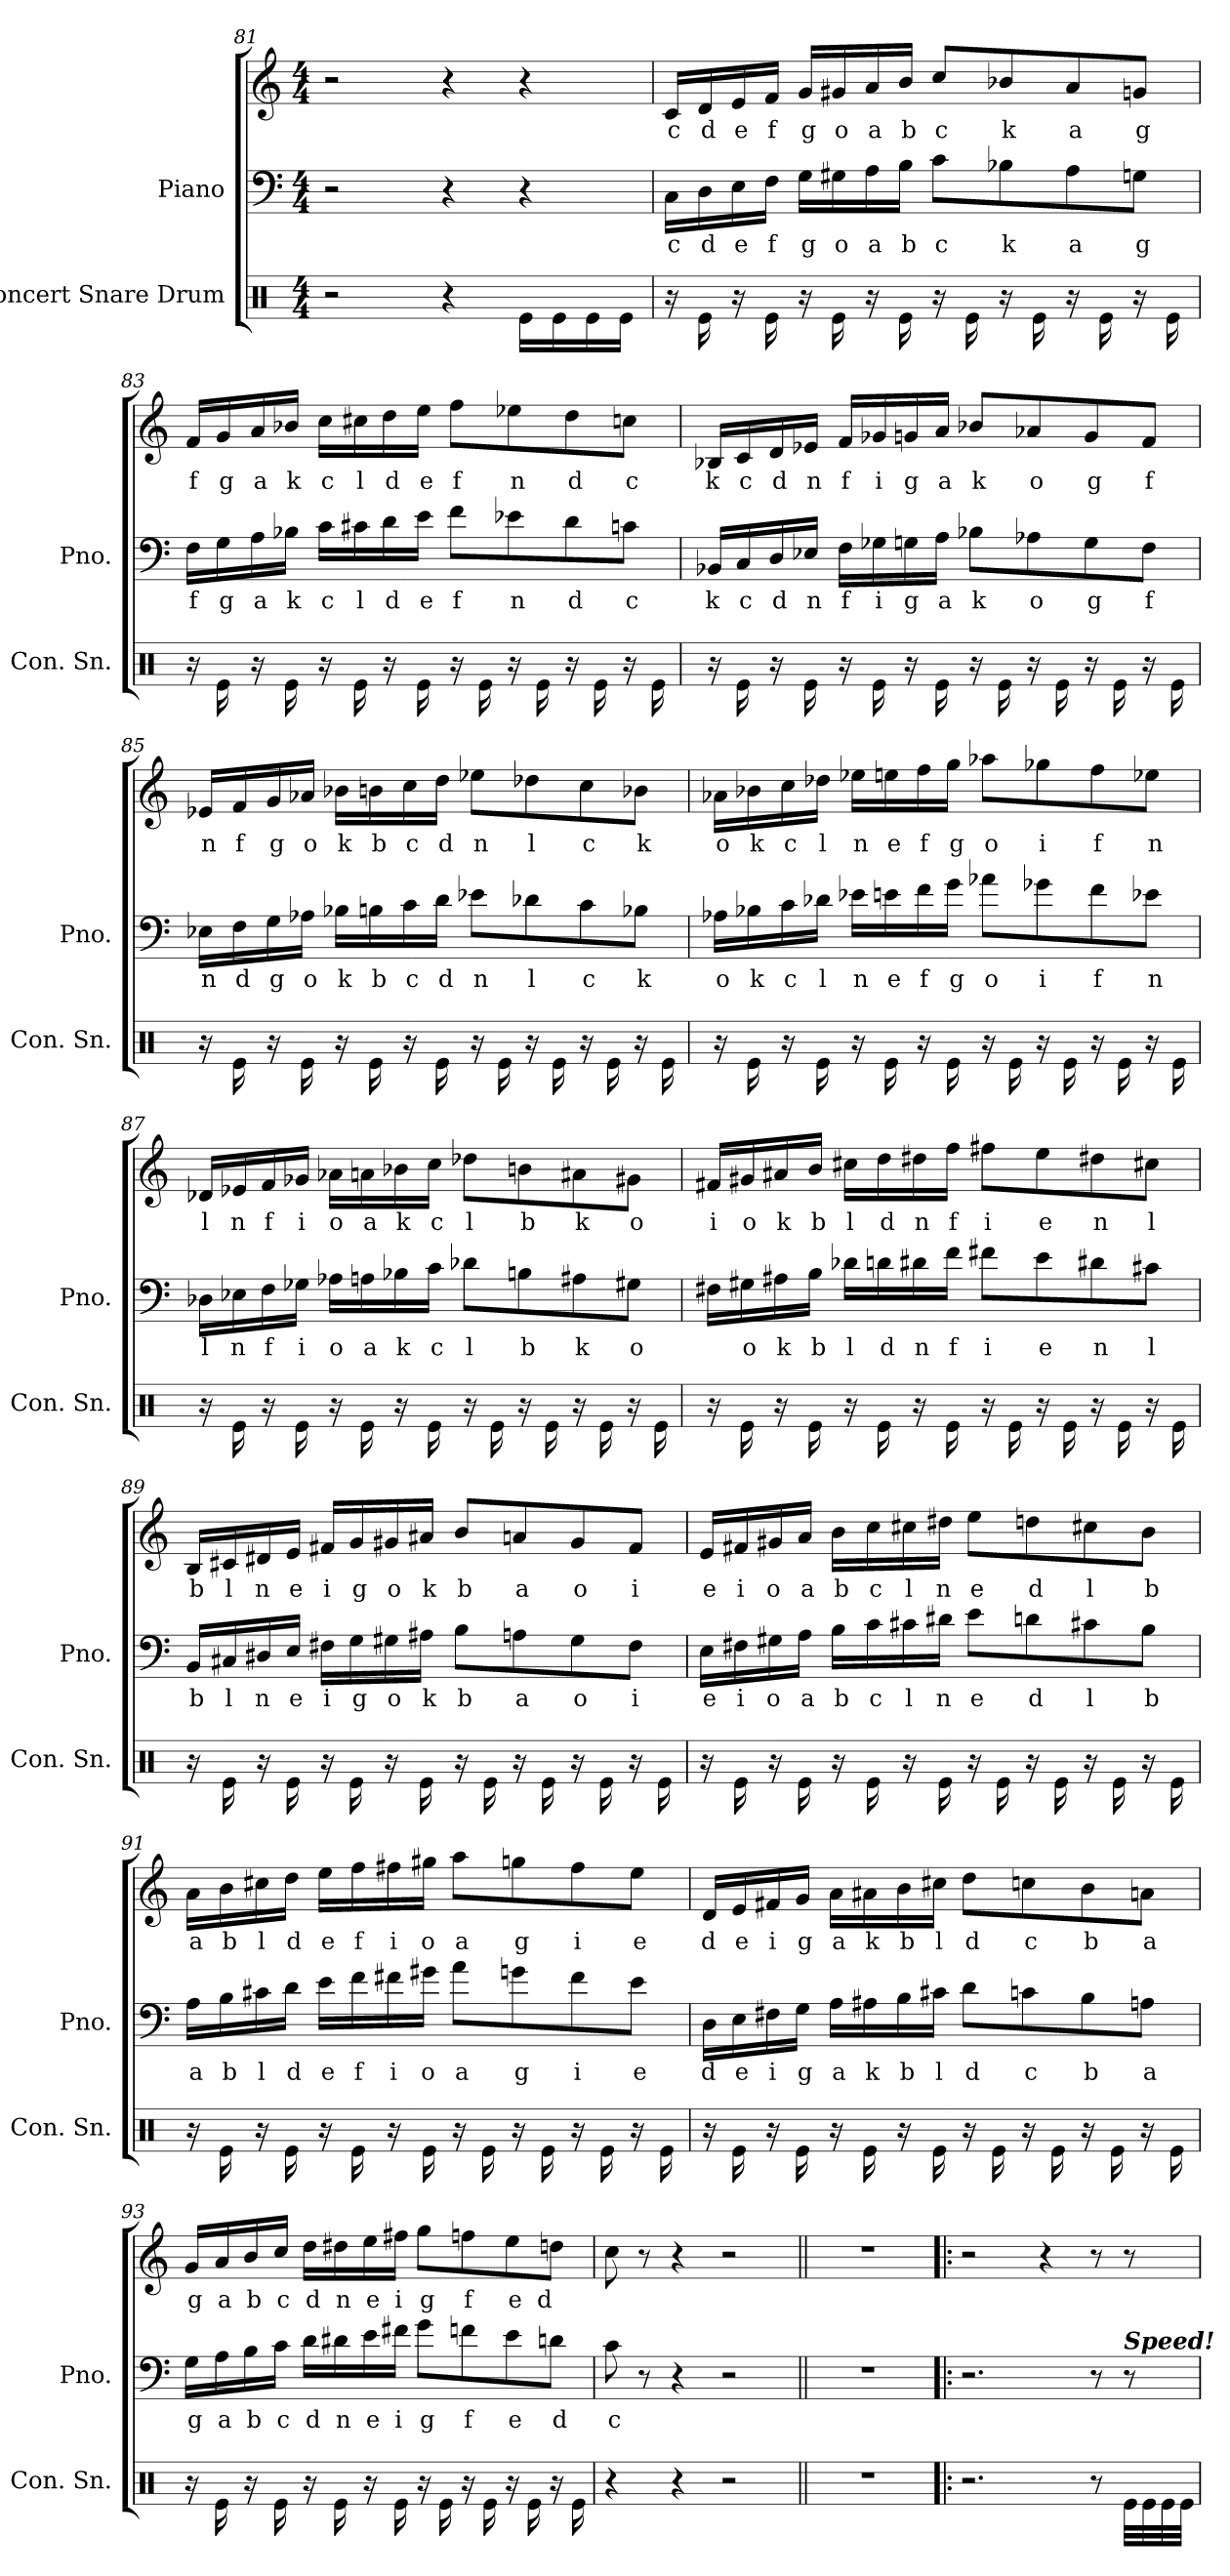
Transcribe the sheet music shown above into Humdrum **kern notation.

**kern	**kern	**text	**kern	**text
*part2	*part1	*part1	*part1	*part1
*staff3	*staff2	*staff2	*staff1	*staff1
*I"Concert Snare Drum	*I"Piano	*	*	*
*I'Con. Sn.	*I'Pno.	*	*	*
!!LO:LB:g=z
*clefX	*clefF4	*	*clefG2	*
*k[]	*k[]	*	*k[]	*
*M4/4	*M4/4	*	*M4/4	*
=81	=81	=81	=81	=81
2r	2r	.	2r	.
4r	4r	.	4r	.
16Re\LL	4r	.	4r	.
16Re\	.	.	.	.
16Re\	.	.	.	.
16Re\JJ	.	.	.	.
=82	=82	=82	=82	=82
!	!	!LO:LY:b	!	!LO:LY:b
16r	16C\LL	c	16c/LL	c
!	!	!LO:LY:b	!	!LO:LY:b
16Re\	16D\	d	16d/	d
!	!	!LO:LY:b	!	!LO:LY:b
16r	16E\	e	16e/	e
!	!	!LO:LY:b	!	!LO:LY:b
16Re\	16F\JJ	f	16f/JJ	f
!	!	!LO:LY:b	!	!LO:LY:b
16r	16G\LL	g	16g/LL	g
!	!	!LO:LY:b	!	!LO:LY:b
16Re\	16G#X\	o	16g#X/	o
!	!	!LO:LY:b	!	!LO:LY:b
16r	16A\	a	16a/	a
!	!	!LO:LY:b	!	!LO:LY:b
16Re\	16B\JJ	b	16b/JJ	b
!	!	!LO:LY:b	!	!LO:LY:b
16r	8c\L	c	8cc/L	c
16Re\	.	.	.	.
!	!	!LO:LY:b	!	!LO:LY:b
16r	8B-X\	k	8b-X/	k
16Re\	.	.	.	.
!	!	!LO:LY:b	!	!LO:LY:b
16r	8A\	a	8a/	a
16Re\	.	.	.	.
!	!	!LO:LY:b	!	!LO:LY:b
16r	8Gn\J	g	8gn/J	g
16Re\	.	.	.	.
=83	=83	=83	=83	=83
!	!	!LO:LY:b	!	!LO:LY:b
16r	16F\LL	f	16f/LL	f
!	!	!LO:LY:b	!	!LO:LY:b
16Re\	16G\	g	16g/	g
!	!	!LO:LY:b	!	!LO:LY:b
16r	16A\	a	16a/	a
!	!	!LO:LY:b	!	!LO:LY:b
16Re\	16B-X\JJ	k	16b-X/JJ	k
!	!	!LO:LY:b	!	!LO:LY:b
16r	16c\LL	c	16cc\LL	c
!	!	!LO:LY:b	!	!LO:LY:b
16Re\	16c#X\	l	16cc#X\	l
!	!	!LO:LY:b	!	!LO:LY:b
16r	16d\	d	16dd\	d
!	!	!LO:LY:b	!	!LO:LY:b
16Re\	16e\JJ	e	16ee\JJ	e
!	!	!LO:LY:b	!	!LO:LY:b
16r	8f\L	f	8ff\L	f
16Re\	.	.	.	.
!	!	!LO:LY:b	!	!LO:LY:b
16r	8e-X\	n	8ee-X\	n
16Re\	.	.	.	.
!	!	!LO:LY:b	!	!LO:LY:b
16r	8d\	d	8dd\	d
16Re\	.	.	.	.
!	!	!LO:LY:b	!	!LO:LY:b
16r	8cn\J	c	8ccn\J	c
16Re\	.	.	.	.
!!LO:PB:g=z
=84	=84	=84	=84	=84
!	!	!LO:LY:b	!	!LO:LY:b
16r	16BB-X/LL	k	16B-X/LL	k
!	!	!LO:LY:b	!	!LO:LY:b
16Re\	16C/	c	16c/	c
!	!	!LO:LY:b	!	!LO:LY:b
16r	16D/	d	16d/	d
!	!	!LO:LY:b	!	!LO:LY:b
16Re\	16E-X/JJ	n	16e-X/JJ	n
!	!	!LO:LY:b	!	!LO:LY:b
16r	16F\LL	f	16f/LL	f
!	!	!LO:LY:b	!	!LO:LY:b
16Re\	16G-X\	i	16g-X/	i
!	!	!LO:LY:b	!	!LO:LY:b
16r	16Gn\	g	16gn/	g
!	!	!LO:LY:b	!	!LO:LY:b
16Re\	16A\JJ	a	16a/JJ	a
!	!	!LO:LY:b	!	!LO:LY:b
16r	8B-X\L	k	8b-X/L	k
16Re\	.	.	.	.
!	!	!LO:LY:b	!	!LO:LY:b
16r	8A-X\	o	8a-X/	o
16Re\	.	.	.	.
!	!	!LO:LY:b	!	!LO:LY:b
16r	8G\	g	8g/	g
16Re\	.	.	.	.
!	!	!LO:LY:b	!	!LO:LY:b
16r	8F\J	f	8f/J	f
16Re\	.	.	.	.
=85	=85	=85	=85	=85
!	!	!LO:LY:b	!	!LO:LY:b
16r	16E-X\LL	n	16e-X/LL	n
!	!	!LO:LY:b	!	!LO:LY:b
16Re\	16F\	d	16f/	f
!	!	!LO:LY:b	!	!LO:LY:b
16r	16G\	g	16g/	g
!	!	!LO:LY:b	!	!LO:LY:b
16Re\	16A-X\JJ	o	16a-X/JJ	o
!	!	!LO:LY:b	!	!LO:LY:b
16r	16B-X\LL	k	16b-X\LL	k
!	!	!LO:LY:b	!	!LO:LY:b
16Re\	16Bn\	b	16bn\	b
!	!	!LO:LY:b	!	!LO:LY:b
16r	16c\	c	16cc\	c
!	!	!LO:LY:b	!	!LO:LY:b
16Re\	16d\JJ	d	16dd\JJ	d
!	!	!LO:LY:b	!	!LO:LY:b
16r	8e-X\L	n	8ee-X\L	n
16Re\	.	.	.	.
!	!	!LO:LY:b	!	!LO:LY:b
16r	8d-X\	l	8dd-X\	l
16Re\	.	.	.	.
!	!	!LO:LY:b	!	!LO:LY:b
16r	8c\	c	8cc\	c
16Re\	.	.	.	.
!	!	!LO:LY:b	!	!LO:LY:b
16r	8B-X\J	k	8b-X\J	k
16Re\	.	.	.	.
!!LO:LB:g=z
=86	=86	=86	=86	=86
!	!	!LO:LY:b	!	!LO:LY:b
16r	16A-X\LL	o	16a-X\LL	o
!	!	!LO:LY:b	!	!LO:LY:b
16Re\	16B-X\	k	16b-X\	k
!	!	!LO:LY:b	!	!LO:LY:b
16r	16c\	c	16cc\	c
!	!	!LO:LY:b	!	!LO:LY:b
16Re\	16d-X\JJ	l	16dd-X\JJ	l
!	!	!LO:LY:b	!	!LO:LY:b
16r	16e-X\LL	n	16ee-X\LL	n
!	!	!LO:LY:b	!	!LO:LY:b
16Re\	16en\	e	16een\	e
!	!	!LO:LY:b	!	!LO:LY:b
16r	16f\	f	16ff\	f
!	!	!LO:LY:b	!	!LO:LY:b
16Re\	16g\JJ	g	16gg\JJ	g
!	!	!LO:LY:b	!	!LO:LY:b
16r	8a-X\L	o	8aa-X\L	o
16Re\	.	.	.	.
!	!	!LO:LY:b	!	!LO:LY:b
16r	8g-X\	i	8gg-X\	i
16Re\	.	.	.	.
!	!	!LO:LY:b	!	!LO:LY:b
16r	8f\	f	8ff\	f
16Re\	.	.	.	.
!	!	!LO:LY:b	!	!LO:LY:b
16r	8e-X\J	n	8ee-X\J	n
16Re\	.	.	.	.
=87	=87	=87	=87	=87
!	!	!LO:LY:b	!	!LO:LY:b
16r	16D-X\LL	l	16d-X/LL	l
!	!	!LO:LY:b	!	!LO:LY:b
16Re\	16E-X\	n	16e-X/	n
!	!	!LO:LY:b	!	!LO:LY:b
16r	16F\	f	16f/	f
!	!	!LO:LY:b	!	!LO:LY:b
16Re\	16G-X\JJ	i	16g-X/JJ	i
!	!	!LO:LY:b	!	!LO:LY:b
16r	16A-X\LL	o	16a-X\LL	o
!	!	!LO:LY:b	!	!LO:LY:b
16Re\	16An\	a	16an\	a
!	!	!LO:LY:b	!	!LO:LY:b
16r	16B-X\	k	16b-X\	k
!	!	!LO:LY:b	!	!LO:LY:b
16Re\	16c\JJ	c	16cc\JJ	c
!	!	!LO:LY:b	!	!LO:LY:b
16r	8d-X\L	l	8dd-X\L	l
16Re\	.	.	.	.
!	!	!LO:LY:b	!	!LO:LY:b
16r	8Bn\	b	8bn\	b
16Re\	.	.	.	.
!	!	!LO:LY:b	!	!LO:LY:b
16r	8A#X\	k	8a#X\	k
16Re\	.	.	.	.
!	!	!LO:LY:b	!	!LO:LY:b
16r	8G#X\J	o	8g#X\J	o
16Re\	.	.	.	.
!!LO:LB:g=z
=88	=88	=88	=88	=88
!	!	!	!	!LO:LY:b
16r	16F#X\LL	.	16f#X/LL	i
!	!	!LO:LY:b	!	!LO:LY:b
16Re\	16G#X\	o	16g#X/	o
!	!	!LO:LY:b	!	!LO:LY:b
16r	16A#X\	k	16a#X/	k
!	!	!LO:LY:b	!	!LO:LY:b
16Re\	16B\JJ	b	16b/JJ	b
!	!	!LO:LY:b	!	!LO:LY:b
16r	16d-X\LL	l	16cc#X\LL	l
!	!	!LO:LY:b	!	!LO:LY:b
16Re\	16dn\	d	16dd\	d
!	!	!LO:LY:b	!	!LO:LY:b
16r	16d#X\	n	16dd#X\	n
!	!	!LO:LY:b	!	!LO:LY:b
16Re\	16f\JJ	f	16ff\JJ	f
!	!	!LO:LY:b	!	!LO:LY:b
16r	8f#X\L	i	8ff#X\L	i
16Re\	.	.	.	.
!	!	!LO:LY:b	!	!LO:LY:b
16r	8e\	e	8ee\	e
16Re\	.	.	.	.
!	!	!LO:LY:b	!	!LO:LY:b
16r	8d#X\	n	8dd#X\	n
16Re\	.	.	.	.
!	!	!LO:LY:b	!	!LO:LY:b
16r	8c#X\J	l	8cc#X\J	l
16Re\	.	.	.	.
=89	=89	=89	=89	=89
!	!	!LO:LY:b	!	!LO:LY:b
16r	16BB/LL	b	16B/LL	b
!	!	!LO:LY:b	!	!LO:LY:b
16Re\	16C#X/	l	16c#X/	l
!	!	!LO:LY:b	!	!LO:LY:b
16r	16D#X/	n	16d#X/	n
!	!	!LO:LY:b	!	!LO:LY:b
16Re\	16E/JJ	e	16e/JJ	e
!	!	!LO:LY:b	!	!LO:LY:b
16r	16F#X\LL	i	16f#X/LL	i
!	!	!LO:LY:b	!	!LO:LY:b
16Re\	16G\	g	16g/	g
!	!	!LO:LY:b	!	!LO:LY:b
16r	16G#X\	o	16g#X/	o
!	!	!LO:LY:b	!	!LO:LY:b
16Re\	16A#X\JJ	k	16a#X/JJ	k
!	!	!LO:LY:b	!	!LO:LY:b
16r	8B\L	b	8b/L	b
16Re\	.	.	.	.
!	!	!LO:LY:b	!	!LO:LY:b
16r	8An\	a	8an/	a
16Re\	.	.	.	.
!	!	!LO:LY:b	!	!LO:LY:b
16r	8G#\	o	8g#/	o
16Re\	.	.	.	.
!	!	!LO:LY:b	!	!LO:LY:b
16r	8F#\J	i	8f#/J	i
16Re\	.	.	.	.
!!LO:LB:g=z
=90	=90	=90	=90	=90
!	!	!LO:LY:b	!	!LO:LY:b
16r	16E\LL	e	16e/LL	e
!	!	!LO:LY:b	!	!LO:LY:b
16Re\	16F#X\	i	16f#X/	i
!	!	!LO:LY:b	!	!LO:LY:b
16r	16G#X\	o	16g#X/	o
!	!	!LO:LY:b	!	!LO:LY:b
16Re\	16A\JJ	a	16a/JJ	a
!	!	!LO:LY:b	!	!LO:LY:b
16r	16B\LL	b	16b\LL	b
!	!	!LO:LY:b	!	!LO:LY:b
16Re\	16c\	c	16cc\	c
!	!	!LO:LY:b	!	!LO:LY:b
16r	16c#X\	l	16cc#X\	l
!	!	!LO:LY:b	!	!LO:LY:b
16Re\	16d#X\JJ	n	16dd#X\JJ	n
!	!	!LO:LY:b	!	!LO:LY:b
16r	8e\L	e	8ee\L	e
16Re\	.	.	.	.
!	!	!LO:LY:b	!	!LO:LY:b
16r	8dn\	d	8ddn\	d
16Re\	.	.	.	.
!	!	!LO:LY:b	!	!LO:LY:b
16r	8c#X\	l	8cc#X\	l
16Re\	.	.	.	.
!	!	!LO:LY:b	!	!LO:LY:b
16r	8B\J	b	8b\J	b
16Re\	.	.	.	.
=91	=91	=91	=91	=91
!	!	!LO:LY:b	!	!LO:LY:b
16r	16A\LL	a	16a\LL	a
!	!	!LO:LY:b	!	!LO:LY:b
16Re\	16B\	b	16b\	b
!	!	!LO:LY:b	!	!LO:LY:b
16r	16c#X\	l	16cc#X\	l
!	!	!LO:LY:b	!	!LO:LY:b
16Re\	16d\JJ	d	16dd\JJ	d
!	!	!LO:LY:b	!	!LO:LY:b
16r	16e\LL	e	16ee\LL	e
!	!	!LO:LY:b	!	!LO:LY:b
16Re\	16f\	f	16ff\	f
!	!	!LO:LY:b	!	!LO:LY:b
16r	16f#X\	i	16ff#X\	i
!	!	!LO:LY:b	!	!LO:LY:b
16Re\	16g#X\JJ	o	16gg#X\JJ	o
!	!	!LO:LY:b	!	!LO:LY:b
16r	8a\L	a	8aa\L	a
16Re\	.	.	.	.
!	!	!LO:LY:b	!	!LO:LY:b
16r	8gn\	g	8ggn\	g
16Re\	.	.	.	.
!	!	!LO:LY:b	!	!LO:LY:b
16r	8f#\	i	8ff#\	i
16Re\	.	.	.	.
!	!	!LO:LY:b	!	!LO:LY:b
16r	8e\J	e	8ee\J	e
16Re\	.	.	.	.
!!LO:PB:g=z
=92	=92	=92	=92	=92
!	!	!LO:LY:b	!	!LO:LY:b
16r	16D\LL	d	16d/LL	d
!	!	!LO:LY:b	!	!LO:LY:b
16Re\	16E\	e	16e/	e
!	!	!LO:LY:b	!	!LO:LY:b
16r	16F#X\	i	16f#X/	i
!	!	!LO:LY:b	!	!LO:LY:b
16Re\	16G\JJ	g	16g/JJ	g
!	!	!LO:LY:b	!	!LO:LY:b
16r	16A\LL	a	16a\LL	a
!	!	!LO:LY:b	!	!LO:LY:b
16Re\	16A#X\	k	16a#X\	k
!	!	!LO:LY:b	!	!LO:LY:b
16r	16B\	b	16b\	b
!	!	!LO:LY:b	!	!LO:LY:b
16Re\	16c#X\JJ	l	16cc#X\JJ	l
!	!	!LO:LY:b	!	!LO:LY:b
16r	8d\L	d	8dd\L	d
16Re\	.	.	.	.
!	!	!LO:LY:b	!	!LO:LY:b
16r	8cn\	c	8ccn\	c
16Re\	.	.	.	.
!	!	!LO:LY:b	!	!LO:LY:b
16r	8B\	b	8b\	b
16Re\	.	.	.	.
!	!	!LO:LY:b	!	!LO:LY:b
16r	8An\J	a	8an\J	a
16Re\	.	.	.	.
=93	=93	=93	=93	=93
!	!	!LO:LY:b	!	!LO:LY:b
16r	16G\LL	g	16g/LL	g
!	!	!LO:LY:b	!	!LO:LY:b
16Re\	16A\	a	16a/	a
!	!	!LO:LY:b	!	!LO:LY:b
16r	16B\	b	16b/	b
!	!	!LO:LY:b	!	!LO:LY:b
16Re\	16c\JJ	c	16cc/JJ	c
!	!	!LO:LY:b	!	!LO:LY:b
16r	16d\LL	d	16dd\LL	d
!	!	!LO:LY:b	!	!LO:LY:b
16Re\	16d#X\	n	16dd#X\	n
!	!	!LO:LY:b	!	!LO:LY:b
16r	16e\	e	16ee\	e
!	!	!LO:LY:b	!	!LO:LY:b
16Re\	16f#X\JJ	i	16ff#X\JJ	i
!	!	!LO:LY:b	!	!LO:LY:b
16r	8g\L	g	8gg\L	g
16Re\	.	.	.	.
!	!	!LO:LY:b	!	!LO:LY:b
16r	8fn\	f	8ffn\	f
16Re\	.	.	.	.
!	!	!LO:LY:b	!	!LO:LY:b
16r	8e\	e	8ee\	e
16Re\	.	.	.	.
!	!	!LO:LY:b	!	!LO:LY:b
16r	8dn\J	d	8ddn\J	d
16Re\	.	.	.	.
=94	=94	=94	=94	=94
!	!	!LO:LY:b	!	!
4r	8c\	c	8cc\	.
.	8r	.	8r	.
4r	4r	.	4r	.
2r	2r	.	2r	.
!!LO:LB:g=z
=95||	=95||	=95||	=95||	=95||
1r	1r	.	1r	.
=96!|:	=96!|:	=96!|:	=96!|:	=96!|:
2.r	2.r	.	2r	.
.	.	.	4r	.
8r	8r	.	8r	.
!	!LO:TX:a:Bi:t=Speed!	!	!	!
32Re\LLL	8r	.	8r	.
32Re\	.	.	.	.
32Re\	.	.	.	.
32Re\JJJ	.	.	.	.
=	=	=	=	=
*-	*-	*-	*-	*-
